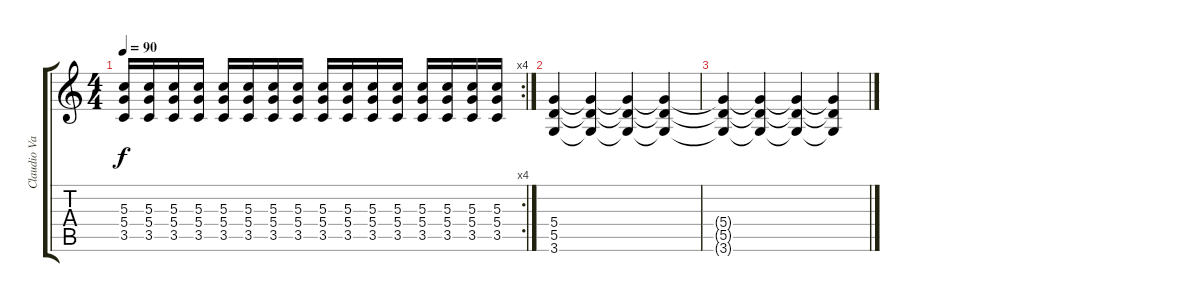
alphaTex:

\track ("Claudio Valenzuela (solo)" "Claudio Va") {instrument overdrivenguitar}
\staff {score tabs}
\tuning (E4 B3 G3 D3 A2 E2) {hide}
\rc 4
\ts (4 4)
\tempo 90
\clef g2
\ks c
(5.3 5.4 3.5).16{dy f} (5.3 5.4 3.5).16 (5.3 5.4 3.5).16 (5.3 5.4 3.5).16 (5.3 5.4 3.5).16 (5.3 5.4 3.5).16 (5.3 5.4 3.5).16 (5.3 5.4 3.5).16 (5.3 5.4 3.5).16 (5.3 5.4 3.5).16 (5.3 5.4 3.5).16 (5.3 5.4 3.5).16 (5.3 5.4 3.5).16 (5.3 5.4 3.5).16 (5.3 5.4 3.5).16 (5.3 5.4 3.5).16 |
(5.4 5.5 3.6).4 (5.4{t} 5.5{t} 3.6{t}).4 (5.4{t} 5.5{t} 3.6{t}).4 (5.4{t} 5.5{t} 3.6{t}).4 |
(5.4{t} 5.5{t} 3.6{t}).4 (5.4{t} 5.5{t} 3.6{t}).4 (5.4{t} 5.5{t} 3.6{t}).4 (5.4{t} 5.5{t} 3.6{t}).4
